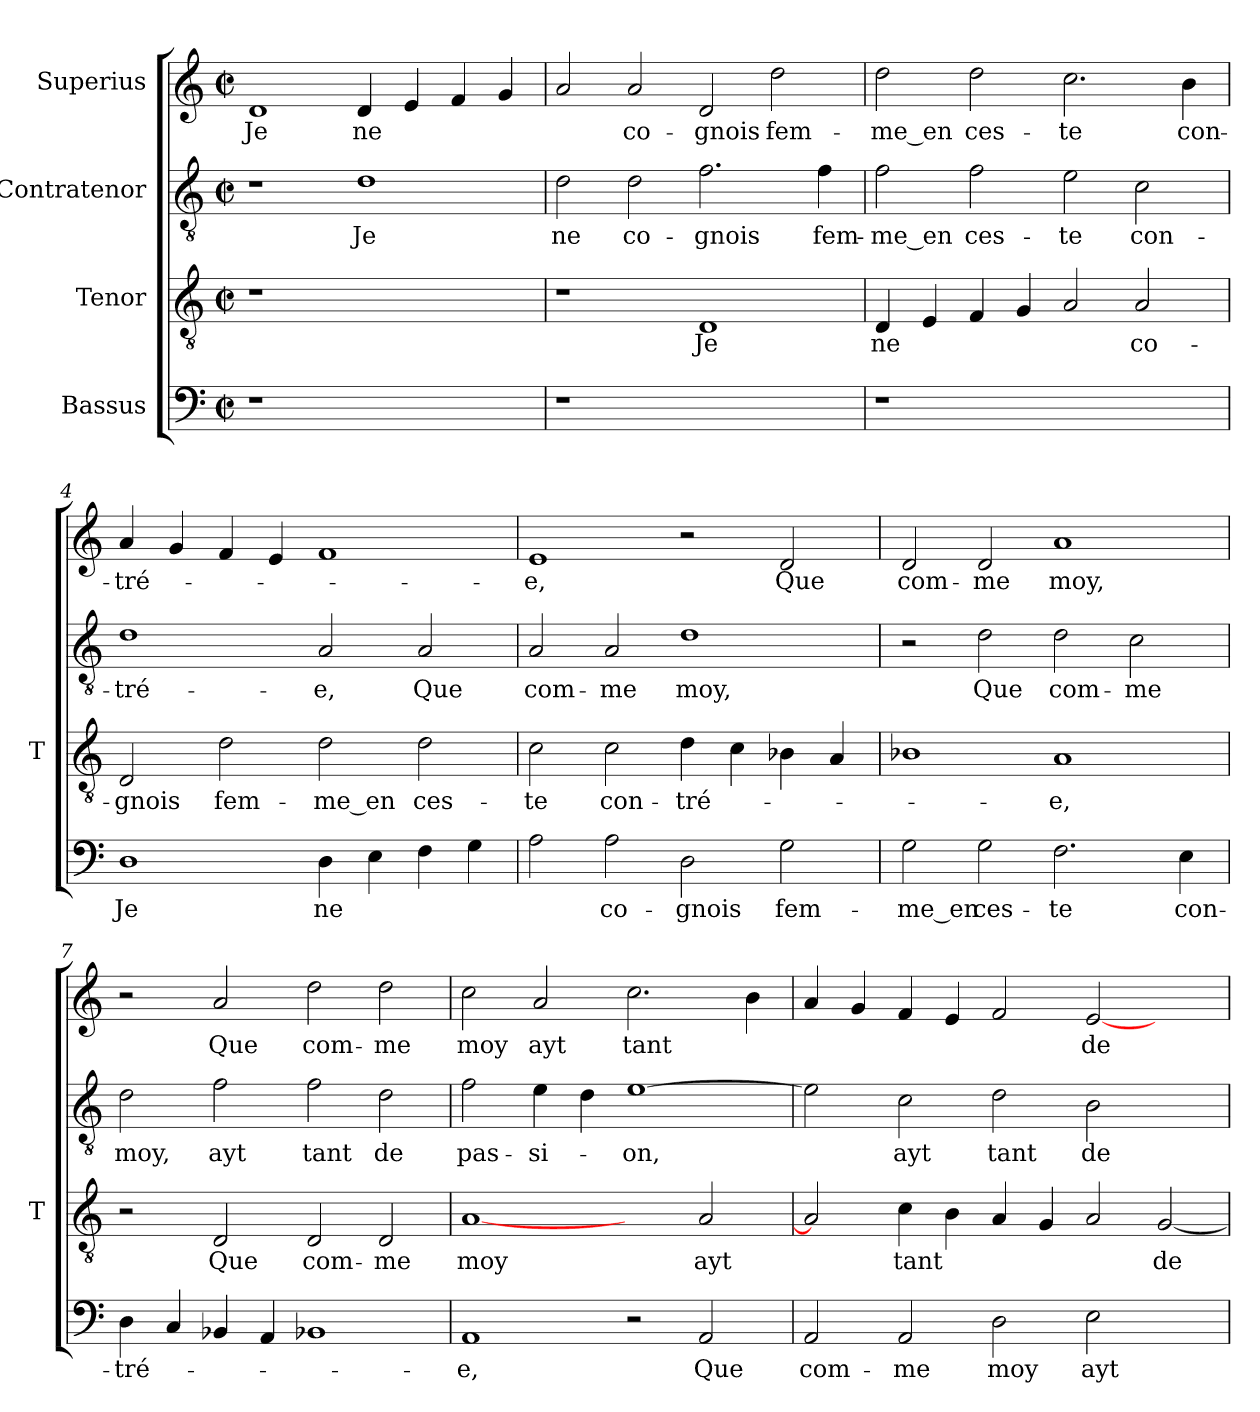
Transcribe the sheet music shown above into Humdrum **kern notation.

**kern	**text	**kern	**text	**kern	**text	**kern	**text
*part4	*part4	*part3	*part3	*part2	*part2	*part1	*part1
*staff4	*staff4	*staff3	*staff3	*staff2	*staff2	*staff1	*staff1
*I"Bassus	*	*I"Tenor	*	*I"Contratenor	*	*I"Superius	*
*	*	*I'T	*	*	*	*	*
*clefF4	*	*clefGv2	*	*clefGv2	*	*clefG2	*
*k[]	*	*k[]	*	*k[]	*	*k[]	*
*C:	*	*C:	*	*C:	*	*C:	*
*M2/2	*	*M2/2	*	*M2/2	*	*M2/2	*
*met(c|)	*	*met(c|)	*	*met(c|)	*	*met(c|)	*
=1	=1	=1	=1	=1	=1	=1	=1
1r	.	1r	.	1r	.	1d	-Je
1ryy	.	1ryy	.	1d	-Je	4d	-ne
.	.	.	.	.	.	4e	.
.	.	.	.	.	.	4f	.
.	.	.	.	.	.	4g	.
=2	=2	=2	=2	=2	=2	=2	=2
1r	.	1r	.	2d	-ne	2a	.
.	.	.	.	2d	co-	2a	co-
1ryy	.	1D	-Je	2.f	-gnois	2d	-gnois
.	.	.	.	.	.	2dd	fem-
.	.	.	.	4f	fem-	.	.
=3	=3	=3	=3	=3	=3	=3	=3
1r	.	4D	-ne	2f	-me_en	2dd	-me_en
.	.	4E	.	.	.	.	.
.	.	4F	.	2f	ces-	2dd	ces-
.	.	4G	.	.	.	.	.
1ryy	.	2A	.	2e	-te	2.cc	-te
.	.	2A	co-	2c	con-	.	.
.	.	.	.	.	.	4b	con-
=4	=4	=4	=4	=4	=4	=4	=4
1D	-Je	2D	-gnois	1d	tré-	4a	tré-
.	.	.	.	.	.	4g	.
.	.	2d	fem-	.	.	4f	.
.	.	.	.	.	.	4e	.
4D	-ne	2d	-me_en	2A	-e,	1f	.
4E	.	.	.	.	.	.	.
4F	.	2d	ces-	2A	-Que	.	.
4G	.	.	.	.	.	.	.
!!LO:LB:g=z
=5	=5	=5	=5	=5	=5	=5	=5
2A	.	2c	-te	2A	com-	1e	-e,
2A	co-	2c	con-	2A	-me	.	.
2D	-gnois	4d	tré-	1d	-moy,	2r	.
.	.	4c	.	.	.	.	.
2G	fem-	4B-X	.	.	.	2d	-Que
.	.	4A	.	.	.	.	.
=6	=6	=6	=6	=6	=6	=6	=6
2G	-me_en	1B-X	.	2r	.	2d	com-
2G	ces-	.	.	2d	-Que	2d	-me
2.F	-te	1A	-e,	2d	com-	1a	-moy,
.	.	.	.	2c	-me	.	.
4E	con-	.	.	.	.	.	.
=7	=7	=7	=7	=7	=7	=7	=7
4D	tré-	2r	.	2d	-moy,	2r	.
4C	.	.	.	.	.	.	.
4BB-X	.	2D	-Que	2f	-ayt	2a	-Que
4AA	.	.	.	.	.	.	.
1BB-X	.	2D	com-	2f	-tant	2dd	com-
.	.	2D	-me	2d	-de	2dd	-me
=8	=8	=8	=8	=8	=8	=8	=8
1AA	-e,	[1A	-moy	2f	pas-	2cc	-moy
.	.	.	.	4e	si-	2a	-ayt
.	.	.	.	4d	.	.	.
2r	.	2ryy	.	[1e	-on,	2.cc	-tant
2AA	-Que	2A	-ayt	.	.	.	.
.	.	.	.	.	.	4b	.
!!LO:LB:g=z
=9	=9	=9	=9	=9	=9	=9	=9
2AA	com-	2A]	.	2e]	.	4a	.
.	.	.	.	.	.	4g	.
2AA	-me	4c	-tant	2c	-ayt	4f	.
.	.	4B	.	.	.	4e	.
2D	-moy	4A	.	2d	-tant	2f	.
.	.	4G	.	.	.	.	.
2E	-ayt	2A	.	2B	-de	[2e	-de
2ryy	.	[2G	-de	2ryy	.	2ryy	.
=	=	=	=	=	=	=	=
*-	*-	*-	*-	*-	*-	*-	*-
